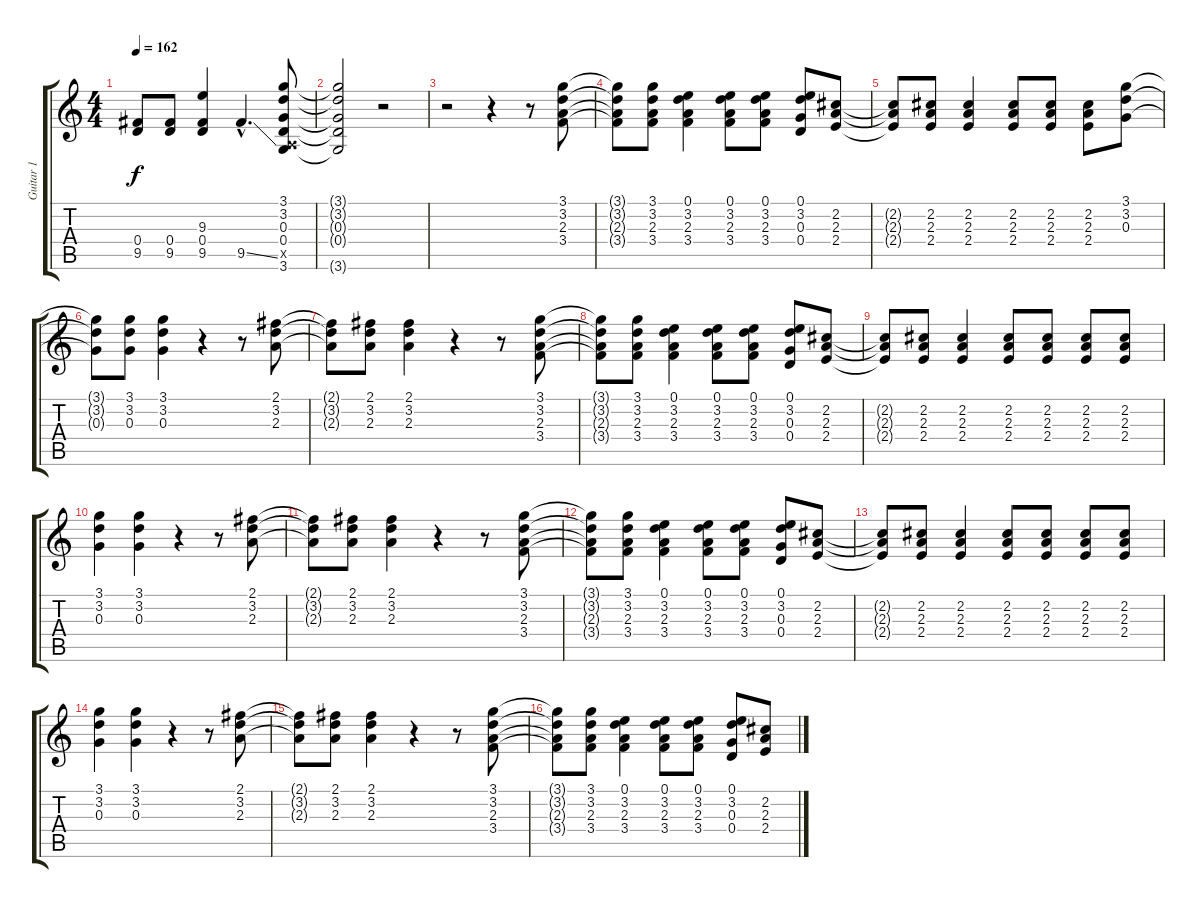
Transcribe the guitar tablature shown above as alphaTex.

\track ("Guitar 1" "Guitar 1") {instrument electricguitarclean}
\staff {score tabs}
\tuning (E4 B3 G3 D3 A2 E2) {hide}
\ts (4 4)
\tempo 162
\clef g2
\ks c
(0.4 9.5).8{dy f} (0.4 9.5).8 (9.3 0.4 9.5).4 9.5{ss hac}.4{d} (3.1 3.2 0.3 0.4 0.5{x} 3.6).8 |
(3.1{t} 3.2{t} 0.3{t} 0.4{t} 3.6{t}).2 r.2 |
r.2 r.4 r.8 (3.1 3.2 2.3 3.4).8 |
(3.1{t} 3.2{t} 2.3{t} 3.4{t}).8 (3.1 3.2 2.3 3.4).8 (0.1 3.2 2.3 3.4).4 (0.1 3.2 2.3 3.4).8 (0.1 3.2 2.3 3.4).8 (0.1 3.2 0.3 0.4).8 (2.2 2.3 2.4).8 |
(2.2{t} 2.3{t} 2.4{t}).8 (2.2 2.3 2.4).8 (2.2 2.3 2.4).4 (2.2 2.3 2.4).8 (2.2 2.3 2.4).8 (2.2 2.3 2.4).8 (3.1 3.2 0.3).8 |
(3.1{t} 3.2{t} 0.3{t}).8 (3.1 3.2 0.3).8 (3.1 3.2 0.3).4 r.4 r.8 (2.1 3.2 2.3).8 |
(2.1{t} 3.2{t} 2.3{t}).8 (2.1 3.2 2.3).8 (2.1 3.2 2.3).4 r.4 r.8 (3.1 3.2 2.3 3.4).8 |
(3.1{t} 3.2{t} 2.3{t} 3.4{t}).8 (3.1 3.2 2.3 3.4).8 (0.1 3.2 2.3 3.4).4 (0.1 3.2 2.3 3.4).8 (0.1 3.2 2.3 3.4).8 (0.1 3.2 0.3 0.4).8 (2.2 2.3 2.4).8 |
(2.2{t} 2.3{t} 2.4{t}).8 (2.2 2.3 2.4).8 (2.2 2.3 2.4).4 (2.2 2.3 2.4).8 (2.2 2.3 2.4).8 (2.2 2.3 2.4).8 (2.2 2.3 2.4).8 |
(3.1 3.2 0.3).4 (3.1 3.2 0.3).4 r.4 r.8 (2.1 3.2 2.3).8 |
(2.1{t} 3.2{t} 2.3{t}).8 (2.1 3.2 2.3).8 (2.1 3.2 2.3).4 r.4 r.8 (3.1 3.2 2.3 3.4).8 |
(3.1{t} 3.2{t} 2.3{t} 3.4{t}).8 (3.1 3.2 2.3 3.4).8 (0.1 3.2 2.3 3.4).4 (0.1 3.2 2.3 3.4).8 (0.1 3.2 2.3 3.4).8 (0.1 3.2 0.3 0.4).8 (2.2 2.3 2.4).8 |
(2.2{t} 2.3{t} 2.4{t}).8 (2.2 2.3 2.4).8 (2.2 2.3 2.4).4 (2.2 2.3 2.4).8 (2.2 2.3 2.4).8 (2.2 2.3 2.4).8 (2.2 2.3 2.4).8 |
(3.1 3.2 0.3).4 (3.1 3.2 0.3).4 r.4 r.8 (2.1 3.2 2.3).8 |
(2.1{t} 3.2{t} 2.3{t}).8 (2.1 3.2 2.3).8 (2.1 3.2 2.3).4 r.4 r.8 (3.1 3.2 2.3 3.4).8 |
(3.1{t} 3.2{t} 2.3{t} 3.4{t}).8 (3.1 3.2 2.3 3.4).8 (0.1 3.2 2.3 3.4).4 (0.1 3.2 2.3 3.4).8 (0.1 3.2 2.3 3.4).8 (0.1 3.2 0.3 0.4).8 (2.2 2.3 2.4).8
